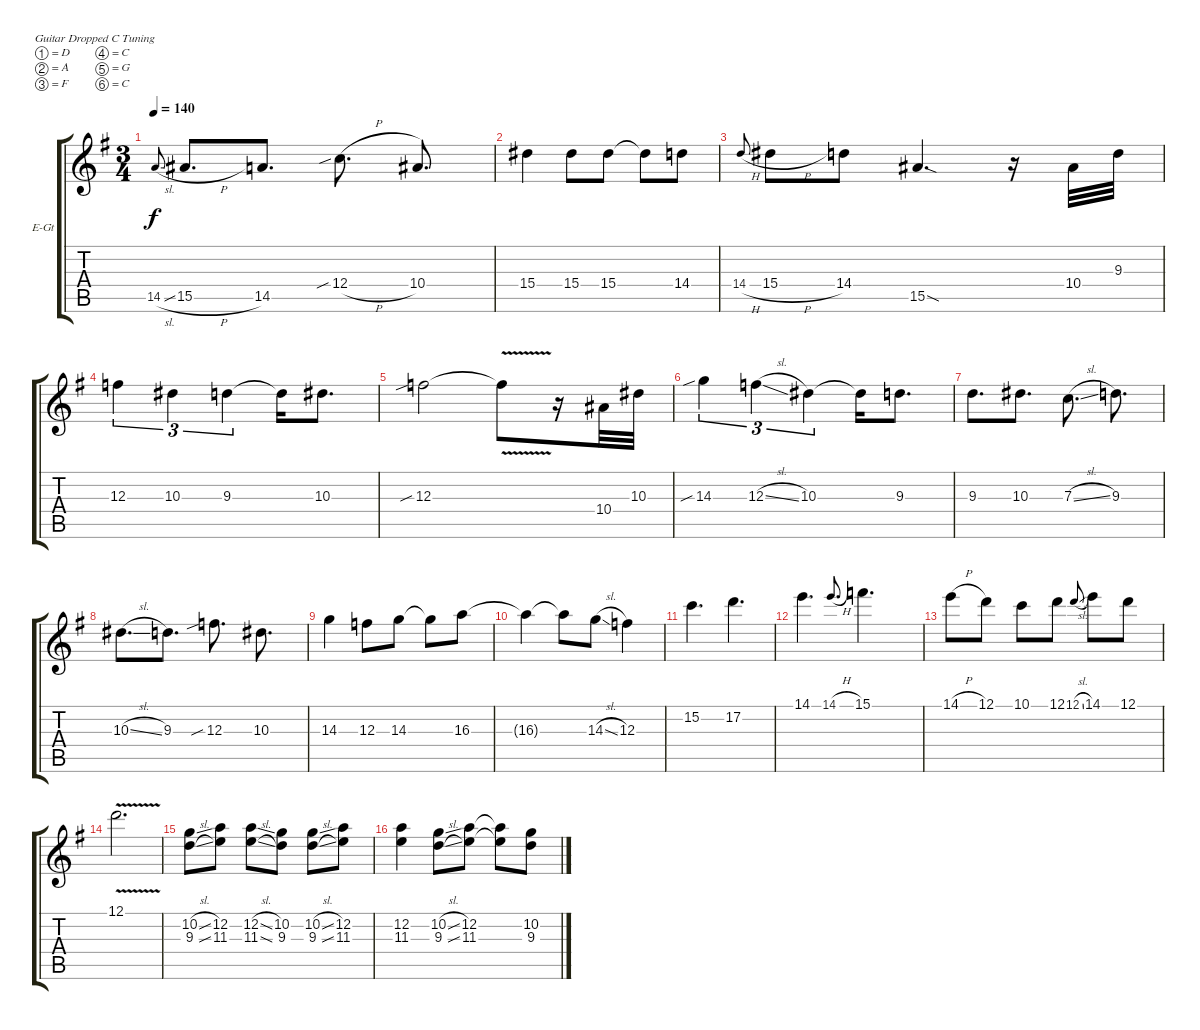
\bracketExtendMode groupsimilarinstruments
\firstSystemTrackNameOrientation horizontal
\otherSystemsTrackNameOrientation horizontal
\track ("Electric Guitar" "E-Gt") {instrument distortionguitar}
\staff {score tabs}
\tuning (D4 A3 F3 C3 G2 C2)
\ts (3 4)
\tempo 140
\clef g2
\ks eminor
14.5{sl}.8{gr onbeat dy f} 15.5{h}.8{d} 14.5.8{d} 12.4{sib h}.8{d} 10.4.8{d} |
15.4.4 15.4.8 15.4.8 15.4{t}.8 14.4.8 |
14.4{h}.8{gr onbeat} 15.4{h}.8 14.4.8 15.5{sod}.4{d} r.16 10.4.32 9.3.32 |
12.3.4{tu (3 2)} 10.3.4{tu (3 2)} 9.3.4{tu (3 2)} 9.3{t}.16 10.3.8{d} |
12.3{sib}.2 12.3{v t}.8 r.16 10.4.32 10.3.32 |
14.3{sib}.4{tu (3 2)} 12.3{sl}.4{tu (3 2)} 10.3.4{tu (3 2)} 10.3{t}.16 9.3.8{d} |
9.3.8{d} 10.3.8{d} 7.3{sl}.8{d} 9.3.8{d} |
10.3{sl}.8{d} 9.3.8{d} 12.3{sib}.8{d} 10.3.8{d} |
14.3.4 12.3.8 14.3.8 14.3{t}.8 16.3.8 |
16.3{t}.4 16.3{t}.8 14.3{sl}.8 12.3.4 |
15.2.4{d} 17.2.4{d} |
14.1.4{d} 14.1{h}.8{d gr onbeat} 15.1.4{d} |
14.1{h}.8 12.1.8 10.1.8 12.1.8 12.1{sl}.8{gr onbeat} 14.1.8 12.1.8 |
12.1{v}.2{d} |
(10.2{sl} 9.3{sl}).8 (12.2 11.3).8 (12.2{sl} 11.3{sl}).8 (10.2 9.3).8 (10.2{sl} 9.3{sl}).8 (12.2 11.3).8 |
(12.2 11.3).4 (10.2{sl} 9.3{sl}).8 (12.2 11.3).8 (12.2{t} 11.3{t}).8 (10.2 9.3).8
